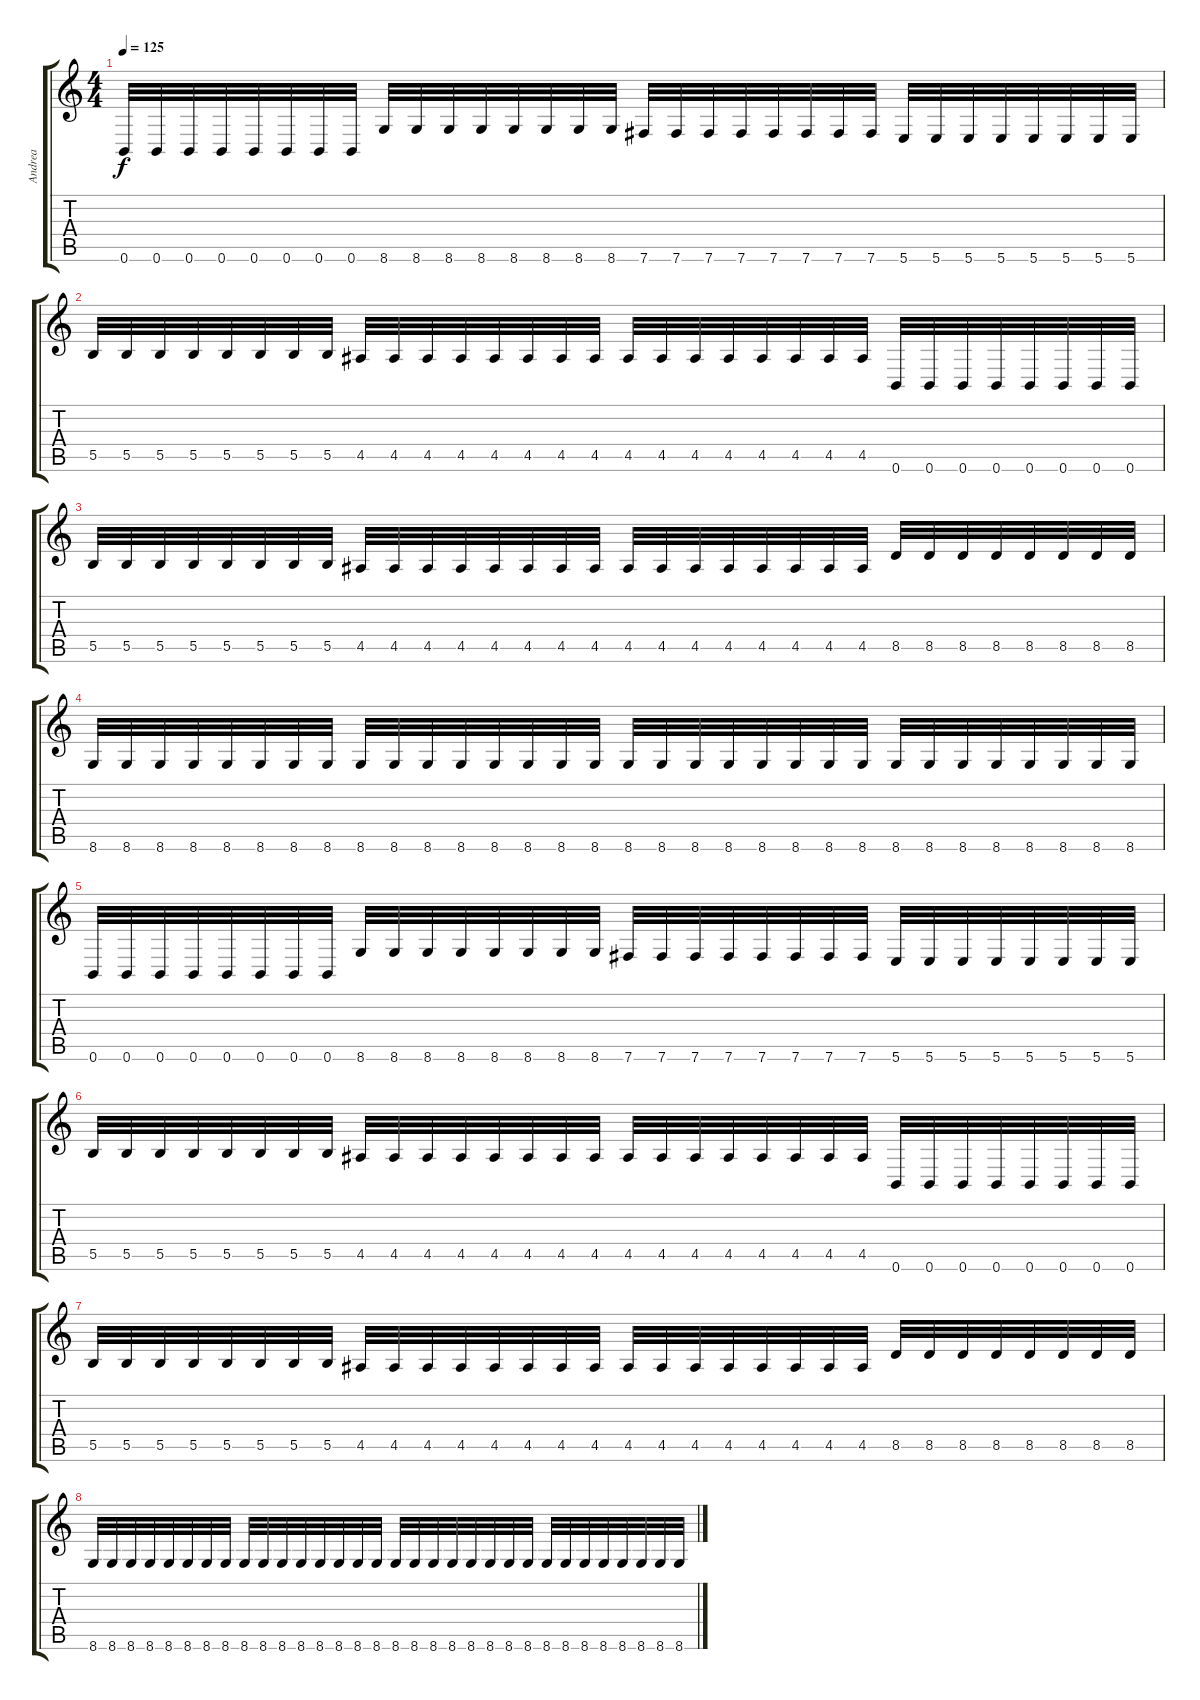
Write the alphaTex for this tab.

\track ("Andrea" "Andrea") {instrument distortionguitar}
\staff {score tabs}
\tuning (Db4 Ab3 E3 B2 Gb2 B1) {hide}
\ts (4 4)
\tempo 125
\clef g2
\ks c
0.6.32{dy f instrument distortionguitar} 0.6.32 0.6.32 0.6.32 0.6.32 0.6.32 0.6.32 0.6.32 8.6.32 8.6.32 8.6.32 8.6.32 8.6.32 8.6.32 8.6.32 8.6.32 7.6.32 7.6.32 7.6.32 7.6.32 7.6.32 7.6.32 7.6.32 7.6.32 5.6.32 5.6.32 5.6.32 5.6.32 5.6.32 5.6.32 5.6.32 5.6.32 |
5.5.32 5.5.32 5.5.32 5.5.32 5.5.32 5.5.32 5.5.32 5.5.32 4.5.32 4.5.32 4.5.32 4.5.32 4.5.32 4.5.32 4.5.32 4.5.32 4.5.32 4.5.32 4.5.32 4.5.32 4.5.32 4.5.32 4.5.32 4.5.32 0.6.32 0.6.32 0.6.32 0.6.32 0.6.32 0.6.32 0.6.32 0.6.32 |
5.5.32 5.5.32 5.5.32 5.5.32 5.5.32 5.5.32 5.5.32 5.5.32 4.5.32 4.5.32 4.5.32 4.5.32 4.5.32 4.5.32 4.5.32 4.5.32 4.5.32 4.5.32 4.5.32 4.5.32 4.5.32 4.5.32 4.5.32 4.5.32 8.5.32 8.5.32 8.5.32 8.5.32 8.5.32 8.5.32 8.5.32 8.5.32 |
8.6.32 8.6.32 8.6.32 8.6.32 8.6.32 8.6.32 8.6.32 8.6.32 8.6.32 8.6.32 8.6.32 8.6.32 8.6.32 8.6.32 8.6.32 8.6.32 8.6.32 8.6.32 8.6.32 8.6.32 8.6.32 8.6.32 8.6.32 8.6.32 8.6.32 8.6.32 8.6.32 8.6.32 8.6.32 8.6.32 8.6.32 8.6.32 |
0.6.32 0.6.32 0.6.32 0.6.32 0.6.32 0.6.32 0.6.32 0.6.32 8.6.32 8.6.32 8.6.32 8.6.32 8.6.32 8.6.32 8.6.32 8.6.32 7.6.32 7.6.32 7.6.32 7.6.32 7.6.32 7.6.32 7.6.32 7.6.32 5.6.32 5.6.32 5.6.32 5.6.32 5.6.32 5.6.32 5.6.32 5.6.32 |
5.5.32 5.5.32 5.5.32 5.5.32 5.5.32 5.5.32 5.5.32 5.5.32 4.5.32 4.5.32 4.5.32 4.5.32 4.5.32 4.5.32 4.5.32 4.5.32 4.5.32 4.5.32 4.5.32 4.5.32 4.5.32 4.5.32 4.5.32 4.5.32 0.6.32 0.6.32 0.6.32 0.6.32 0.6.32 0.6.32 0.6.32 0.6.32 |
5.5.32 5.5.32 5.5.32 5.5.32 5.5.32 5.5.32 5.5.32 5.5.32 4.5.32 4.5.32 4.5.32 4.5.32 4.5.32 4.5.32 4.5.32 4.5.32 4.5.32 4.5.32 4.5.32 4.5.32 4.5.32 4.5.32 4.5.32 4.5.32 8.5.32 8.5.32 8.5.32 8.5.32 8.5.32 8.5.32 8.5.32 8.5.32 |
8.6.32 8.6.32 8.6.32 8.6.32 8.6.32 8.6.32 8.6.32 8.6.32 8.6.32 8.6.32 8.6.32 8.6.32 8.6.32 8.6.32 8.6.32 8.6.32 8.6.32 8.6.32 8.6.32 8.6.32 8.6.32 8.6.32 8.6.32 8.6.32 8.6.32 8.6.32 8.6.32 8.6.32 8.6.32 8.6.32 8.6.32 8.6.32
